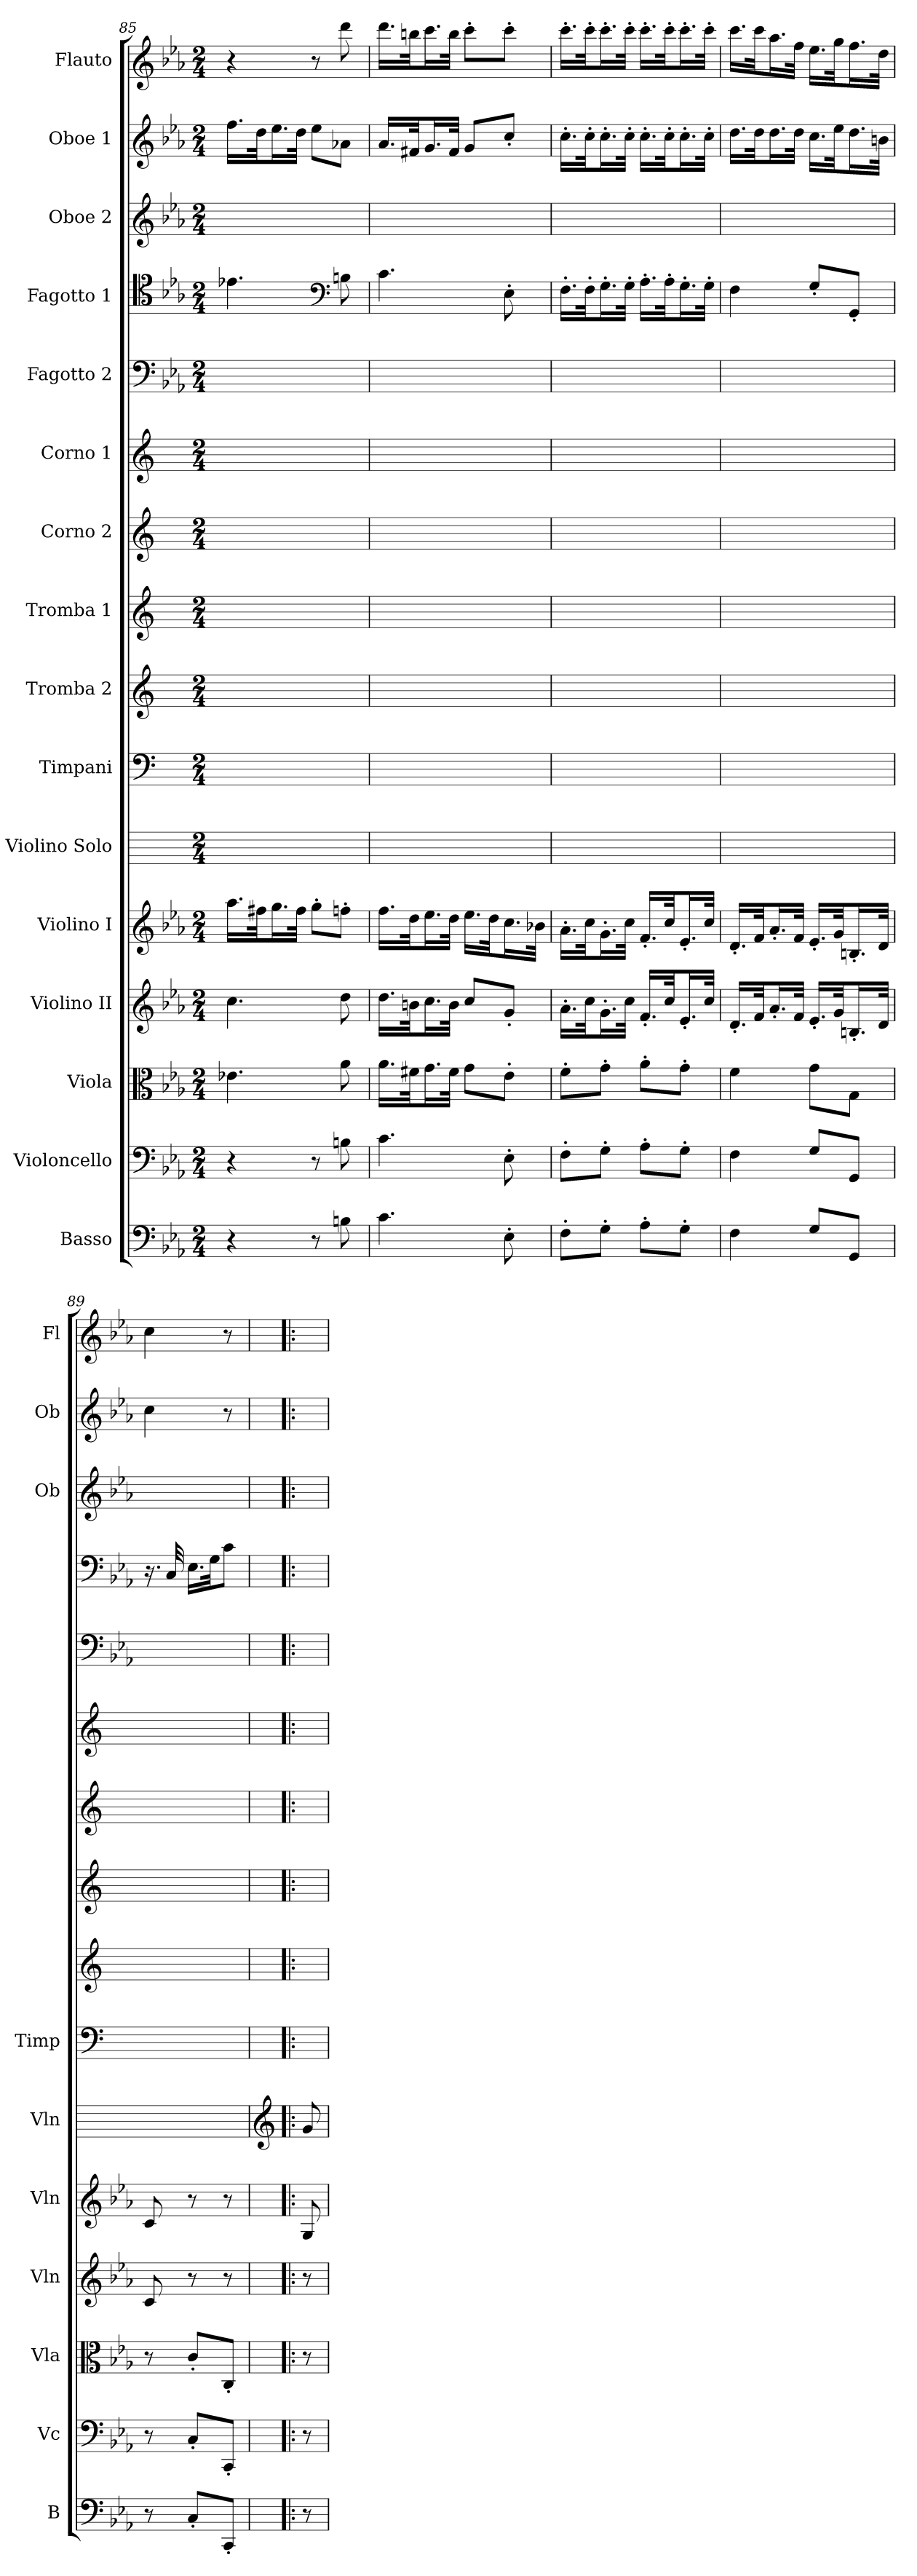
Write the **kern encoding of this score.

**kern	**kern	**kern	**kern	**kern	**kern	**kern	**kern	**kern	**kern	**kern	**kern	**kern	**kern	**kern	**kern
*part16	*part15	*part14	*part13	*part12	*part11	*part10	*part9	*part8	*part7	*part6	*part5	*part4	*part3	*part2	*part1
*staff16	*staff15	*staff14	*staff13	*staff12	*staff11	*staff10	*staff9	*staff8	*staff7	*staff6	*staff5	*staff4	*staff3	*staff2	*staff1
*I"Basso	*I"Violoncello	*I"Viola	*I"Violino II	*I"Violino I	*I"Violino Solo	*I"Timpani	*I"Tromba 2	*I"Tromba 1	*I"Corno 2	*I"Corno 1	*I"Fagotto 2	*I"Fagotto 1	*I"Oboe 2	*I"Oboe 1	*I"Flauto
*I'B	*I'Vc	*I'Vla	*I'Vln	*I'Vln	*I'Vln	*I'Timp	*	*	*	*	*	*	*I'Ob	*I'Ob	*I'Fl
*clefF4	*clefF4	*clefC3	*clefG2	*clefG2	*	*clefF4	*clefG2	*clefG2	*clefG2	*clefG2	*clefF4	*clefC4	*clefG2	*clefG2	*clefG2
*ITrd7c12	*	*	*	*	*	*	*	*	*ITrd7c12	*ITrd7c12	*	*	*	*	*
*k[b-e-a-]	*k[b-e-a-]	*k[b-e-a-]	*k[b-e-a-]	*k[b-e-a-]	*	*	*	*	*	*	*k[b-e-a-]	*k[b-e-a-]	*k[b-e-a-]	*k[b-e-a-]	*k[b-e-a-]
*M2/4	*M2/4	*M2/4	*M2/4	*M2/4	*M2/4	*M2/4	*M2/4	*M2/4	*M2/4	*M2/4	*M2/4	*M2/4	*M2/4	*M2/4	*M2/4
=85	=85	=85	=85	=85	=85	=85	=85	=85	=85	=85	=85	=85	=85	=85	=85
4r	4r	4.e-X	4.cc	16.aa-\LL	2ryy	2ryy	2ryy	2ryy	2ryy	2ryy	2ryy	4.e-X	2ryy	16.ff\LL	4r
.	.	.	.	32ff#X\Jk	.	.	.	.	.	.	.	.	.	32dd\Jk	.
.	.	.	.	16.gg\L	.	.	.	.	.	.	.	.	.	16.ee-\L	.
.	.	.	.	32ff#\JJk	.	.	.	.	.	.	.	.	.	32dd\JJk	.
8r	8r	.	.	8gg'\L	.	.	.	.	.	.	.	.	.	8ee-\L	8r
*	*	*	*	*	*	*	*	*	*	*	*	*clefF4	*	*	*
8BBn	8Bn	8a-	8dd	8ffn'\J	.	.	.	.	.	.	.	8Bn	.	8a-X\J	8ddd
=86	=86	=86	=86	=86	=86	=86	=86	=86	=86	=86	=86	=86	=86	=86	=86
4.C	4.c	16.a-\LL	16.dd\LL	16.ff\LL	2ryy	2ryy	2ryy	2ryy	2ryy	2ryy	2ryy	4.c	2ryy	16.a-/LL	16.ddd\LL
.	.	32f#X\Jk	32bn\Jk	32dd\Jk	.	.	.	.	.	.	.	.	.	32f#X/Jk	32bbn\Jk
.	.	16.g\L	16.cc\L	16.ee-\L	.	.	.	.	.	.	.	.	.	16.g/L	16.ccc\L
.	.	32f#\JJk	32b\JJk	32dd\JJk	.	.	.	.	.	.	.	.	.	32f#/JJk	32bb\JJk
.	.	8g\L	8cc/L	16.ee-\LL	.	.	.	.	.	.	.	.	.	8g/L	8ccc'\L
.	.	.	.	32dd\Jk	.	.	.	.	.	.	.	.	.	.	.
8EE-'	8E-'	8e-'\J	8g'/J	16.cc\L	.	.	.	.	.	.	.	8E-'	.	8cc'/J	8ccc'\J
.	.	.	.	32b-X\JJk	.	.	.	.	.	.	.	.	.	.	.
=87	=87	=87	=87	=87	=87	=87	=87	=87	=87	=87	=87	=87	=87	=87	=87
8FF'\L	8F'\L	8f'\L	16.a-'\LL	16.a-'\LL	2ryy	2ryy	2ryy	2ryy	2ryy	2ryy	2ryy	16.F'\LL	2ryy	16.cc'\LL	16.ccc'\LL
.	.	.	32cc\Jk	32cc\Jk	.	.	.	.	.	.	.	32F'\Jk	.	32cc'\Jk	32ccc'\Jk
8GG'\J	8G'\J	8g'\J	16.g'\L	16.g'\L	.	.	.	.	.	.	.	16.G'\L	.	16.cc'\L	16.ccc'\L
.	.	.	32cc\JJk	32cc\JJk	.	.	.	.	.	.	.	32G'\JJk	.	32cc'\JJk	32ccc'\JJk
8AA-'\L	8A-'\L	8a-'\L	16.f'/LL	16.f'/LL	.	.	.	.	.	.	.	16.A-'\LL	.	16.cc'\LL	16.ccc'\LL
.	.	.	32cc/Jk	32cc/Jk	.	.	.	.	.	.	.	32A-'\Jk	.	32cc'\Jk	32ccc'\Jk
8GG'\J	8G'\J	8g'\J	16.e-'/L	16.e-'/L	.	.	.	.	.	.	.	16.G'\L	.	16.cc'\L	16.ccc'\L
.	.	.	32cc/JJk	32cc/JJk	.	.	.	.	.	.	.	32G'\JJk	.	32cc'\JJk	32ccc'\JJk
=88	=88	=88	=88	=88	=88	=88	=88	=88	=88	=88	=88	=88	=88	=88	=88
4FF	4F	4f	16.d'/LL	16.d'/LL	2ryy	2ryy	2ryy	2ryy	2ryy	2ryy	2ryy	4F	2ryy	16.dd\LL	16.ccc\LL
.	.	.	32f/Jk	32f/Jk	.	.	.	.	.	.	.	.	.	32dd\Jk	32ccc\Jk
.	.	.	16.a-'/L	16.a-'/L	.	.	.	.	.	.	.	.	.	16.dd\L	16.aa-\L
.	.	.	32f/JJk	32f/JJk	.	.	.	.	.	.	.	.	.	32dd\JJk	32ff\JJk
8GG/L	8G/L	8g\L	16.e-'/LL	16.e-'/LL	.	.	.	.	.	.	.	8G'/L	.	16.cc\LL	16.ee-\LL
.	.	.	32g/Jk	32g/Jk	.	.	.	.	.	.	.	.	.	32ee-\Jk	32gg\Jk
8GGG/J	8GG/J	8G\J	16.Bn'/L	16.Bn'/L	.	.	.	.	.	.	.	8GG'/J	.	16.dd\L	16.ff\L
.	.	.	32d/JJk	32d/JJk	.	.	.	.	.	.	.	.	.	32bn\JJk	32dd\JJk
=89	=89	=89	=89	=89	=89	=89	=89	=89	=89	=89	=89	=89	=89	=89	=89
8r	8r	8r	8c	8c	4.ryy	4.ryy	4.ryy	4.ryy	4.ryy	4.ryy	4.ryy	16.r	4.ryy	4cc	4cc
.	.	.	.	.	.	.	.	.	.	.	.	32C	.	.	.
8CC'/L	8C'/L	8c'/L	8r	8r	.	.	.	.	.	.	.	16.E-\LL	.	.	.
.	.	.	.	.	.	.	.	.	.	.	.	32G\Jk	.	.	.
8CCC'/J	8CC'/J	8C'/J	8r	8r	.	.	.	.	.	.	.	8c\J	.	8r	8r
=90!|:	=90!|:	=90!|:	=90!|:	=90!|:	=90!|:	=90!|:	=90!|:	=90!|:	=90!|:	=90!|:	=90!|:	=90!|:	=90!|:	=90!|:	=90!|:
*	*	*	*	*	*clefG2	*	*	*	*	*	*	*	*	*	*
8r	8r	8r	8r	8G	8g	8ryy	8ryy	8ryy	8ryy	8ryy	8ryy	8ryy	8ryy	8ryy	8ryy
=	=	=	=	=	=	=	=	=	=	=	=	=	=	=	=
*-	*-	*-	*-	*-	*-	*-	*-	*-	*-	*-	*-	*-	*-	*-	*-
